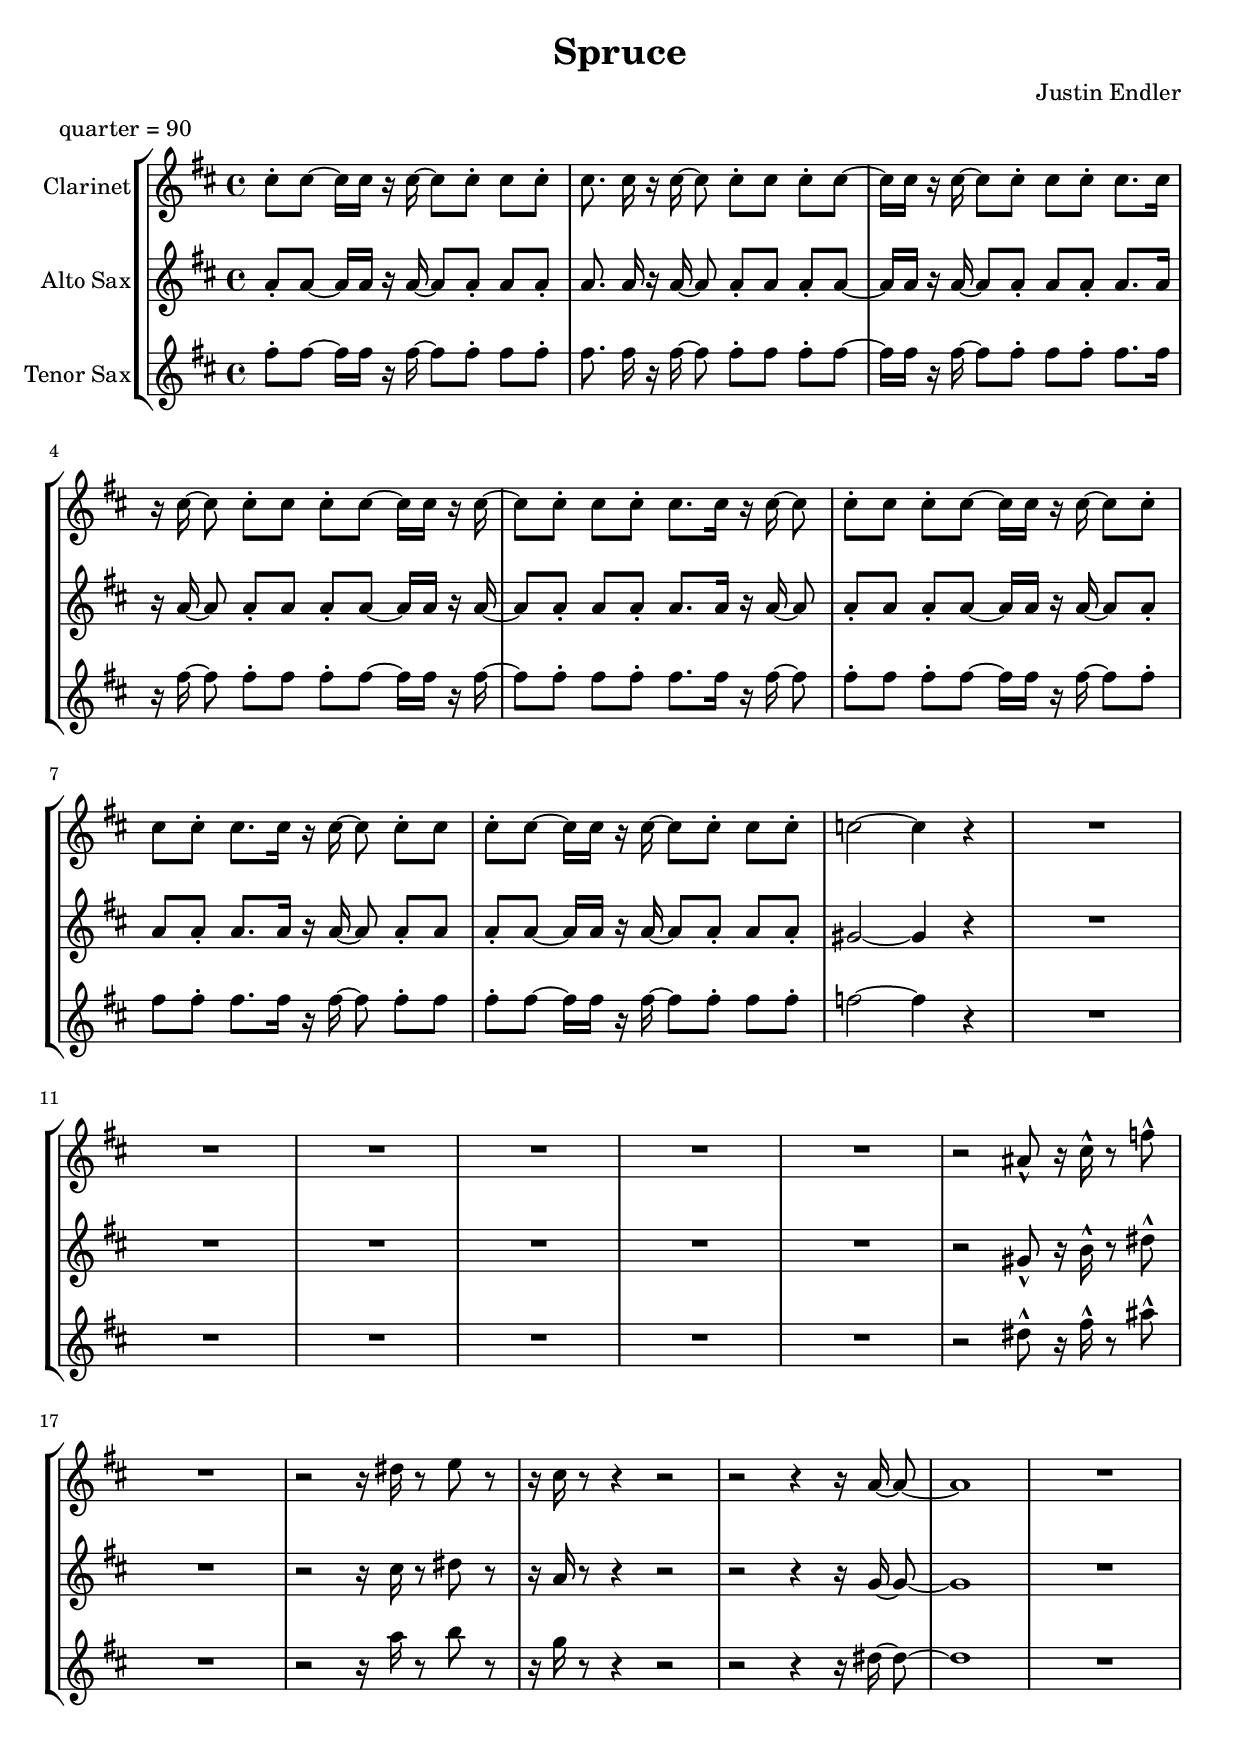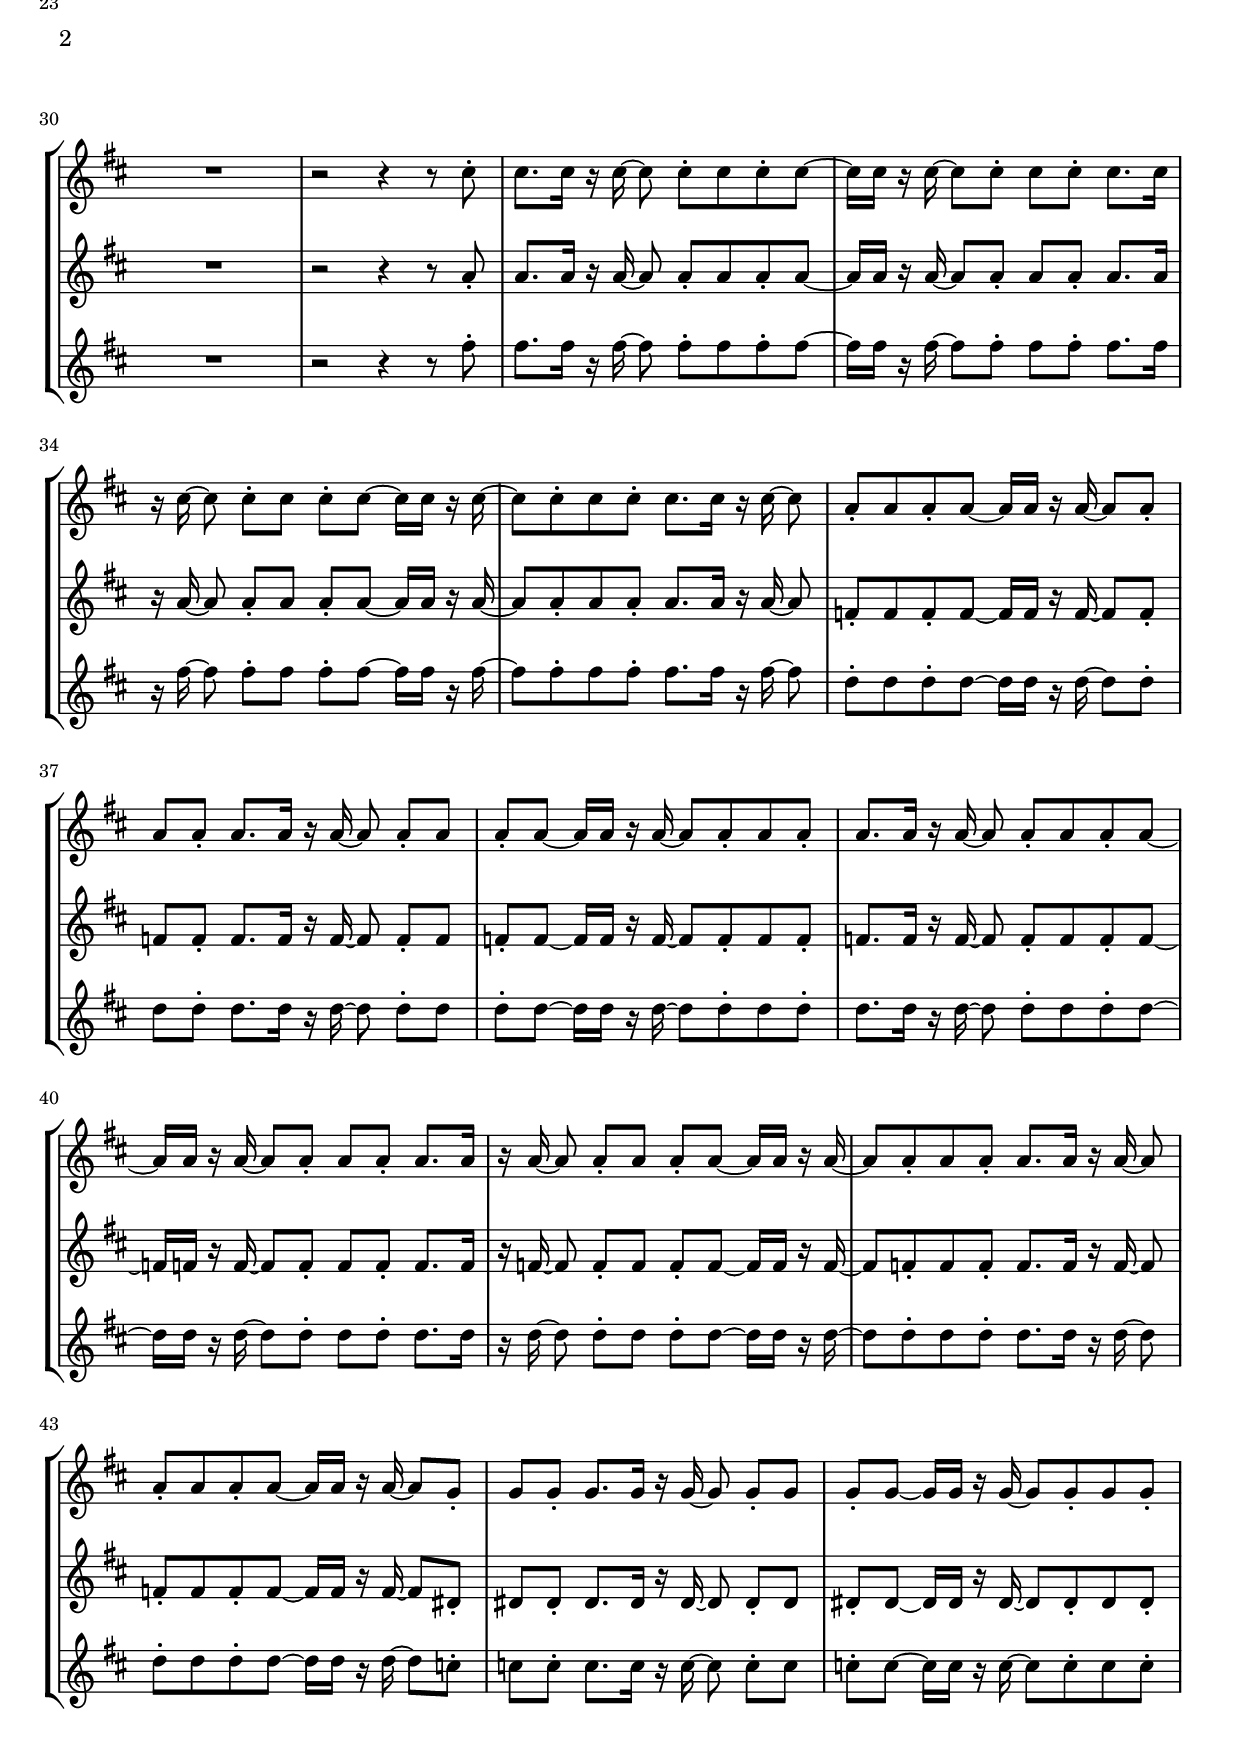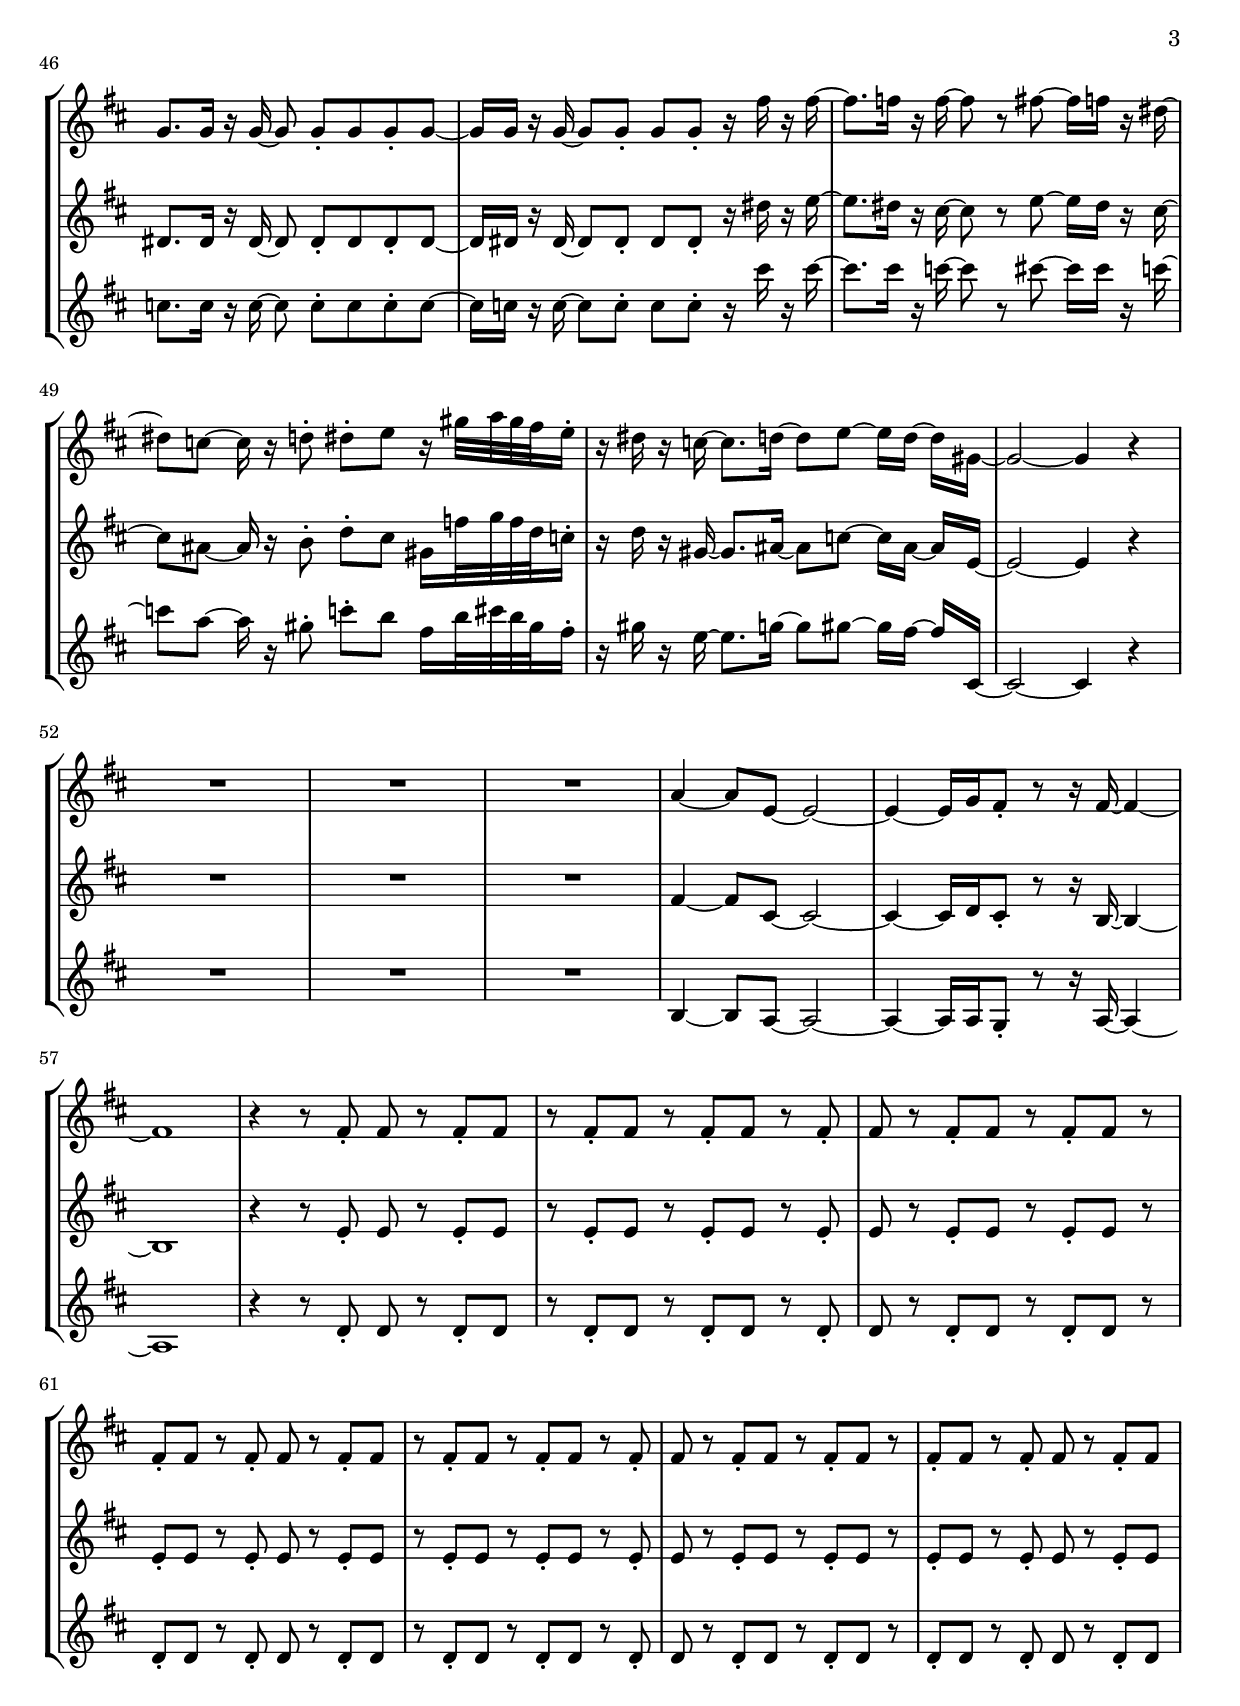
\header {
  title = "Spruce"
  composer = "Justin Endler"
  meter = "quarter = 90"
}
\include "english.ly"
sl = {
  \override NoteHead #'style = #'slash
  \override Stem #'transparent = ##t
  \override Flag #'transparent = ##t
}
nsl = {
  \revert NoteHead #'style
  \revert Stem #'transparent
  \revert Flag #'transparent
}
crOn = \override NoteHead #'style = #'cross
crOff = \revert NoteHead #'style
global = { \time 4/4 }
Key = { \key d \major }
% ------ Clarinet ------
%clar = \transpose c d \relative c'' {
%clar = \transpose c a \relative c {
clar = \relative c'' {
  \Key
  \compressFullBarRests
  % Logic bar numbers in comments
  cs8-. cs8 ~ cs16 cs16 r16 cs16 ~ cs8[ cs8-.] cs8 cs8-. | %5
  \autoBeamOff
  cs8. cs16 r16 cs16 ~ cs8 cs8-.[ cs8] cs8-.[ cs8] ~ | %6
  \autoBeamOn
  cs16 cs16 r16 cs16 ~ cs8 cs8-. cs8 cs8-. cs8. cs16 | %7
  \autoBeamOff
  r16 cs16 ~ cs8 cs8-.[ cs8] cs8-.[ cs8] ~ cs16[ cs16] r16 cs16 ~ | %8
  cs8[ cs8-.] cs8[ cs8-.] cs8.[ cs16] r16 cs16 ~ cs8 | %9
  \autoBeamOn
  cs8-. cs8 cs8-. cs8 ~ cs16 cs16 r16 cs16 ~ cs8 cs8-. | %10
  \autoBeamOff
  cs8[ cs8-.] cs8.[ cs16] r16 cs16 ~ cs8 cs8-.[ cs8] | %11
  \autoBeamOn
  cs8-. cs8 ~ cs16 cs16 r16 cs16 ~ cs8[ cs8-.] cs8 cs8-. | %12
  c2 ~ c4 r4 | %13
  R1|R1|R1|R1|R1|R1|
  r2 as8-^ r16 cs16-^ r8 f8-^ | %20
  R1 | %21
  r2 r16 ds16 r8 e8 r8 | %22
  r16 cs16 r8 r4 r2 | %23
  \autoBeamOff
  r2 r4 r16 a16 ~ a8 ~ | %24
  \autoBeamOn
  a1 | %25
  R1|R1|R1|R1|R1|R1|R1|R1|R1|
  r2 r4 r8 cs8-. | %35
  % repeated rhythm
  % 0
  \autoBeamOff
  cs8.[ cs16] r16 cs16 ~ cs8 cs8-.[ cs8 cs8-. cs8] ~ | %36
  \autoBeamOn
  cs16 cs16 r16 cs16 ~ cs8 cs8-. cs8 cs8-. cs8. cs16 | %37
  \autoBeamOff
  r16 cs16 ~ cs8 cs8-.[ cs8] cs8-.[ cs8] ~ cs16[ cs16] r16 cs16 ~ | %38
  cs8[ cs8-. cs8 cs8-.] cs8.[ cs16] r16 cs16 ~ cs8 | %39

  a8-.[ a8 a8-. a8] ~ a16[ a16] r16 a16 ~ a8[ a8-.] | %40
  a8[ a8-.] a8.[ a16] r16 a16 ~ a8 a8-.[ a8] | %41
  \autoBeamOn
  a8-. a8 ~ a16 a16 r16 a16 ~ a8 a8-. a8 a8-. | %42
  % 1
  \autoBeamOff
  a8.[ a16] r16 a16 ~ a8 a8-.[ a8 a8-. a8] ~ | %43
  \autoBeamOn
  a16 a16 r16 a16 ~ a8 a8-. a8 a8-. a8. a16 | %44
  \autoBeamOff
  r16 a16 ~ a8 a8-.[ a8] a8-.[ a8] ~ a16[ a16] r16 a16 ~ | %45
  a8[ a8-. a8 a8-.] a8.[ a16] r16 a16 ~ a8 | %46

  a8-.[ a8 a8-. a8] ~ a16[ a16] r16 a16 ~ a8[ g8-.] | %47
  g8[ g8-.] g8.[ g16] r16 g16 ~ g8 g8-.[ g8] | %48
  \autoBeamOn
  g8-. g8 ~ g16 g16 r16 g16 ~ g8 g8-. g8 g8-. | %49
  %2
  \autoBeamOff
  g8.[ g16] r16 g16 ~ g8 g8-.[ g8 g8-. g8] ~ | %50
  \autoBeamOn
  g16 g16 r16 g16 ~ g8 g8-. g8 g8-. r16 fs'16 r16 fs16 ~ | %51
  \autoBeamOff
  fs8.[ f16] r16 f16 ~ f8 r8 fs8 ~ fs16[ f16] r16 ds16 ~ | %52
  \autoBeamOn
  ds8 c8 ~ c16 r16 d8-. ds-. e8 r16 gs32 a32 gs32 fs32 e16-. | %53
  \autoBeamOff
  r16 ds16 r16 c16 ~ c8.[ d16] ~ d8[ e8] ~ e16[ d16] ~ d16[ gs,16] ~ | %54
  \autoBeamOn
  gs2 ~ gs4 r4 | %55
  R1|R1|R1|
  a4 ~ a8 e8 ~ e2 ~ | %59
  e4 ~ e16 g16 fs8-. r8 r16 fs16 ~ fs4 ~ | %60
  fs1 | %61
  r4 r8 fs8-. fs8 r8 fs8-. fs8 | %62
  r8 fs8-. fs8 r8 fs8-. fs8 r8 fs8-. | %63
  fs8 r8 fs8-. fs8 r8 fs8-. fs8 r8 | %64
  fs8-. fs8 r8 fs8-. fs8 r8 fs8-. fs8 | %65
  r8 fs8-. fs8 r8 fs8-. fs8 r8 fs8-. | %66
  fs8 r8 fs8-. fs8 r8 fs8-. fs8 r8 | %67
  fs8-. fs8 r8 fs8-. fs8 r8 fs8-. fs8 | %68
}
clarinet = {
  \global
  \set Staff.instrumentName = #"Clarinet"
  \clef treble
  <<
    \clar
  >>
}
% ------ Alto Saxophone ------
%alto = \transpose c a \relative c' {
%alto = \transpose c a \relative c {
alto = \relative c'' {
  \Key
  \compressFullBarRests
  % Logic bar numbers in comments
  a8-. a8 ~ a16 a16 r16 a16 ~ a8[ a8-.] a8 a8-. | %5
  \autoBeamOff
  a8. a16 r16 a16 ~ a8 a8-.[ a8] a8-.[ a8] ~ | %6
  \autoBeamOn
  a16 a16 r16 a16 ~ a8 a8-. a8 a8-. a8. a16 | %7
  \autoBeamOff
  r16 a16 ~ a8 a8-.[ a8] a8-.[ a8] ~ a16[ a16] r16 a16 ~ | %8
  a8[ a8-.] a8[ a8-.] a8.[ a16] r16 a16 ~ a8 | %9
  \autoBeamOn
  a8-. a8 a8-. a8 ~ a16 a16 r16 a16 ~ a8 a8-. | %10
  \autoBeamOff
  a8[ a8-.] a8.[ a16] r16 a16 ~ a8 a8-.[ a8] | %11
  \autoBeamOn
  a8-. a8 ~ a16 a16 r16 a16 ~ a8[ a8-.] a8 a8-. | %12
  gs2 ~ gs4 r4 | %13
  R1|R1|R1|R1|R1|R1|
  r2 gs8-^ r16 b16-^ r8 ds8-^ | %20
  R1 | %21
  r2 r16 cs16 r8 ds8 r8 | %22
  r16 a16 r8 r4 r2 | %23
  \autoBeamOff
  r2 r4 r16 g16 ~ g8 ~ | %24
  \autoBeamOn
  g1 | %25
  R1|R1|R1|R1|R1|R1|R1|R1|R1|
  r2 r4 r8 a8-. | %35
  % repeated rhythm
  % 0
  \autoBeamOff
  a8.[ a16] r16 a16 ~ a8 a8-.[ a8 a8-. a8] ~ | %36
  \autoBeamOn
  a16 a16 r16 a16 ~ a8 a8-. a8 a8-. a8. a16 | %37
  \autoBeamOff
  r16 a16 ~ a8 a8-.[ a8] a8-.[ a8] ~ a16[ a16] r16 a16 ~ | %38
  a8[ a8-. a8 a8-.] a8.[ a16] r16 a16 ~ a8 | %39
  f8-.[ f8 f8-. f8] ~ f16[ f16] r16 f16 ~ f8[ f8-.] | %40
  f8[ f8-.] f8.[ f16] r16 f16 ~ f8 f8-.[ f8] | %41
  \autoBeamOn
  f8-. f8 ~ f16 f16 r16 f16 ~ f8 f8-. f8 f8-. | %42
  % 1
  \autoBeamOff
  f8.[ f16] r16 f16 ~ f8 f8-.[ f8 f8-. f8] ~ | %43
  \autoBeamOn
  f16 f16 r16 f16 ~ f8 f8-. f8 f8-. f8. f16 | %44
  \autoBeamOff
  r16 f16 ~ f8 f8-.[ f8] f8-.[ f8] ~ f16[ f16] r16 f16 ~ | %45
  f8[ f8-. f8 f8-.] f8.[ f16] r16 f16 ~ f8 | %46
  f8-.[ f8 f8-. f8] ~ f16[ f16] r16 f16 ~ f8[ ds8-.] | %47
  ds8[ ds8-.] ds8.[ ds16] r16 ds16 ~ ds8 ds8-.[ ds8] | %48
  \autoBeamOn
  ds8-. ds8 ~ ds16 ds16 r16 ds16 ~ ds8 ds8-. ds8 ds8-. | %49
  %2
  \autoBeamOff
  ds8.[ ds16] r16 ds16 ~ ds8 ds8-.[ ds8 ds8-. ds8] ~ | %50
  \autoBeamOn
  ds16 ds16 r16 ds16 ~ ds8 ds8-. ds8 ds8-. r16 ds'16 r16 e16 ~ | %51
  \autoBeamOff
  e8.[ ds16] r16 cs16 ~ cs8 r8 e8 ~ e16[ ds16] r16 cs16 ~ | %52
  \autoBeamOn
  cs8 as8 ~ as16 r16 b8-. d-. cs8 gs16 f'32 g32 f32 d32 c16-. | %53
  \autoBeamOff
  r16 d16 r16 gs,16 ~ gs8.[ as16] ~ as8[ c8] ~ c16[ as16] ~ as16[ e16] ~ | %54
  \autoBeamOn
  e2 ~ e4 r4 | %55
  R1|R1|R1|
  fs4 ~ fs8 cs8 ~ cs2 ~ | %59
  cs4 ~ cs16 d16 cs8-. r8 r16 b16 ~ b4 ~ | %60
  b1 | %61
  r4 r8 e8-. e8 r8 e8-. e8 | %62
  r8 e8-. e8 r8 e8-. e8 r8 e8-. | %63
  e8 r8 e8-. e8 r8 e8-. e8 r8 | %64
  e8-. e8 r8 e8-. e8 r8 e8-. e8 | %65
  r8 e8-. e8 r8 e8-. e8 r8 e8-. | %66
  e8 r8 e8-. e8 r8 e8-. e8 r8 | %67
  e8-. e8 r8 e8-. e8 r8 e8-. e8 | %68
}
altoSax = {
  \global
  \set Staff.instrumentName = #"Alto Sax"
  \clef treble
  <<
    \alto
  >>
}
% ------ Tenor Saxophone ------
%tenor = \transpose c a' \relative c {
%tenor = \transpose c a \relative c {
tenor = \relative c'' {
  \Key
  \compressFullBarRests
  % Logic bar numbers in comments
  fs8-. fs8 ~ fs16 fs16 r16 fs16 ~ fs8[ fs8-.] fs8 fs8-. | %5
  \autoBeamOff
  fs8. fs16 r16 fs16 ~ fs8 fs8-.[ fs8] fs8-.[ fs8] ~ | %6
  \autoBeamOn
  fs16 fs16 r16 fs16 ~ fs8 fs8-. fs8 fs8-. fs8. fs16 | %7
  \autoBeamOff
  r16 fs16 ~ fs8 fs8-.[ fs8] fs8-.[ fs8] ~ fs16[ fs16] r16 fs16 ~ | %8
  fs8[ fs8-.] fs8[ fs8-.] fs8.[ fs16] r16 fs16 ~ fs8 | %9
  \autoBeamOn
  fs8-. fs8 fs8-. fs8 ~ fs16 fs16 r16 fs16 ~ fs8 fs8-. | %10
  \autoBeamOff
  fs8[ fs8-.] fs8.[ fs16] r16 fs16 ~ fs8 fs8-.[ fs8] | %11
  \autoBeamOn
  fs8-. fs8 ~ fs16 fs16 r16 fs16 ~ fs8[ fs8-.] fs8 fs8-. | %12
  f2 ~ f4 r4 | %13
  R1|R1|R1|R1|R1|R1|
  r2 ds8-^ r16 fs16-^ r8 as8-^ | %20
  R1 | %21
  r2 r16 a16 r8 b8 r8 | %22
  r16 g16 r8 r4 r2 | %23
  \autoBeamOff
  r2 r4 r16 ds16 ~ ds8 ~ | %24
  \autoBeamOn
  ds1 | %25
  R1|R1|R1|R1|R1|R1|R1|R1|R1|
  r2 r4 r8 fs8-. | %35
  % repeated rhythm
  % 0
  \autoBeamOff
  fs8.[ fs16] r16 fs16 ~ fs8 fs8-.[ fs8 fs8-. fs8] ~ | %36
  \autoBeamOn
  fs16 fs16 r16 fs16 ~ fs8 fs8-. fs8 fs8-. fs8. fs16 | %37
  \autoBeamOff
  r16 fs16 ~ fs8 fs8-.[ fs8] fs8-.[ fs8] ~ fs16[ fs16] r16 fs16 ~ | %38
  fs8[ fs8-. fs8 fs8-.] fs8.[ fs16] r16 fs16 ~ fs8 | %39

  d8-.[ d8 d8-. d8] ~ d16[ d16] r16 d16 ~ d8[ d8-.] | %40
  d8[ d8-.] d8.[ d16] r16 d16 ~ d8 d8-.[ d8] | %41
  \autoBeamOn
  d8-. d8 ~ d16 d16 r16 d16 ~ d8 d8-. d8 d8-. | %42
  % 1
  \autoBeamOff
  d8.[ d16] r16 d16 ~ d8 d8-.[ d8 d8-. d8] ~ | %43
  \autoBeamOn
  d16 d16 r16 d16 ~ d8 d8-. d8 d8-. d8. d16 | %44
  \autoBeamOff
  r16 d16 ~ d8 d8-.[ d8] d8-.[ d8] ~ d16[ d16] r16 d16 ~ | %45
  d8[ d8-. d8 d8-.] d8.[ d16] r16 d16 ~ d8 | %46

  d8-.[ d8 d8-. d8] ~ d16[ d16] r16 d16 ~ d8[ c8-.] | %47
  c8[ c8-.] c8.[ c16] r16 c16 ~ c8 c8-.[ c8] | %48
  \autoBeamOn
  c8-. c8 ~ c16 c16 r16 c16 ~ c8 c8-. c8 c8-. | %49
  %2
  \autoBeamOff
  c8.[ c16] r16 c16 ~ c8 c8-.[ c8 c8-. c8] ~ | %50
  \autoBeamOn
  c16 c16 r16 c16 ~ c8 c8-. c8 c8-. r16 cs'16 r16 cs16 ~ | %51
  \autoBeamOff
  cs8.[ cs16] r16 c16 ~ c8 r8 cs8 ~ cs16[ cs16] r16 c16 ~ | %52
  \autoBeamOn
  c8 a8 ~ a16 r16 gs8-. c-. b8 fs16 b32 cs32 b32 gs32 fs16-. | %53
  \autoBeamOff
  r16 gs16 r16 e16 ~ e8.[ g16] ~ g8[ gs8] ~ gs16[ fs16] ~ fs16[ cs,16] ~ | %54
  \autoBeamOn
  cs2 ~ cs4 r4 | %55
  R1|R1|R1|
  b4 ~ b8 a8 ~ a2 ~ | %59
  a4 ~ a16 a16 g8-. r8 r16 a16 ~ a4 ~ | %60
  a1 | %61
  r4 r8 d8-. d8 r8 d8-. d8 | %62
  r8 d8-. d8 r8 d8-. d8 r8 d8-. | %63
  d8 r8 d8-. d8 r8 d8-. d8 r8 | %64
  d8-. d8 r8 d8-. d8 r8 d8-. d8 | %65
  r8 d8-. d8 r8 d8-. d8 r8 d8-. | %66
  d8 r8 d8-. d8 r8 d8-. d8 r8 | %67
  d8-. d8 r8 d8-. d8 r8 d8-. d8 | %68
}
tenorSax = {
  \global
  \set Staff.instrumentName = #"Tenor Sax"
  \clef treble
  <<
    \tenor
  >>
}
%%%%%%%%% It All Goes Together Here %%%%%%%%%%%%%%%%%%%%%%

\score {
  <<
    \new StaffGroup = "winds" <<
      \new Staff = "clarinet" \clarinet
      \new Staff = "altosax" \altoSax
      \new Staff = "tenorsax" \tenorSax
    >>
  >>
  \layout {
    \context { \Staff \RemoveEmptyStaves }
    \context {
      \Score
      \override BarNumber #'padding = #3
      \override RehearsalMark #'padding = #2
      skipBars = ##t
    }
  }
  \midi { }
}
